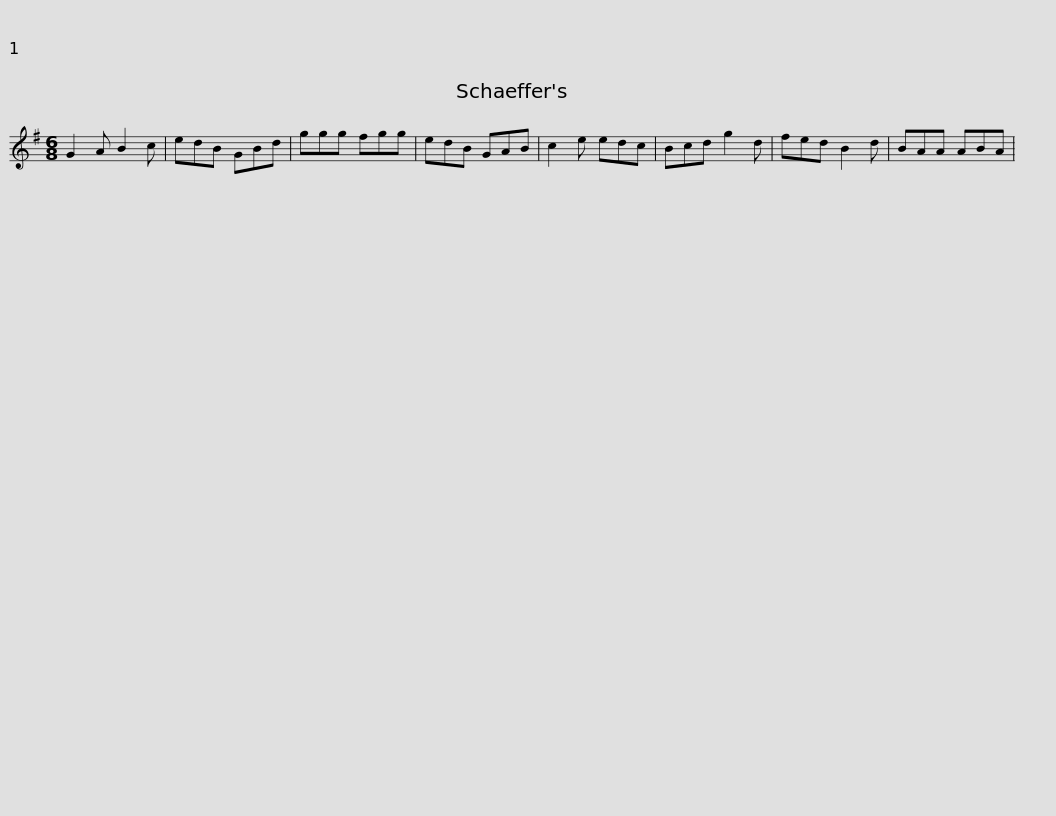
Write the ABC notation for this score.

X:1
L:1/8
M:6/8
I:linebreak $
K:G
V:1 treble
V:1
 G2 A B2 c | edB GBd | ggg fgg | edB GAB | c2 e edc | %5
 Bcd g2 d | fed B2 d | BAA ABA | %8
